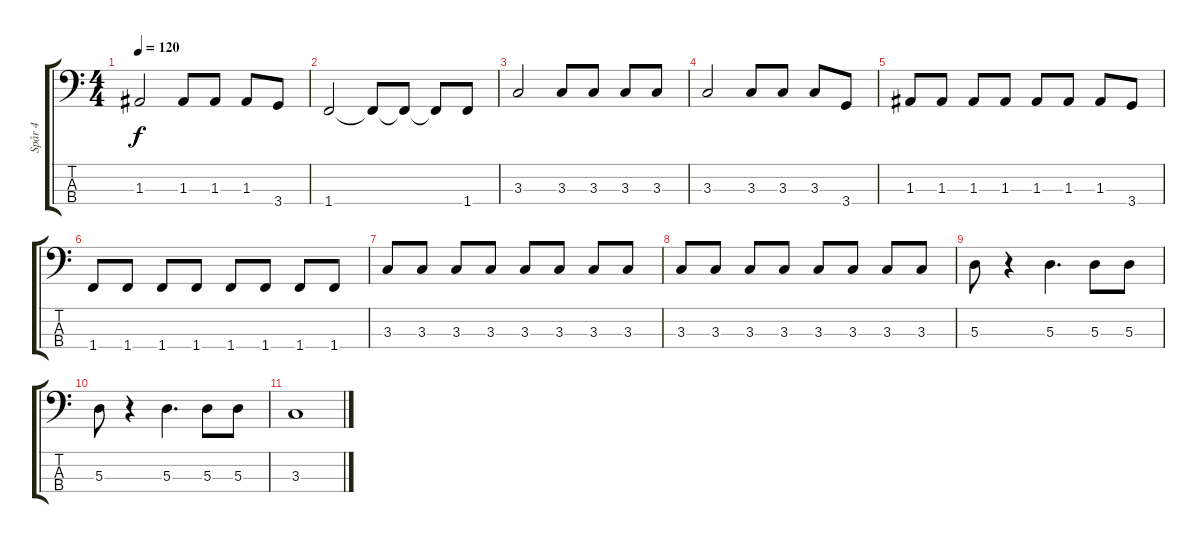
\track ("Spår 4" "Spår 4") {instrument electricbassfinger}
\staff {score tabs}
\tuning (G2 D2 A1 E1) {hide}
\ts (4 4)
\tempo 120
\clef f4
\ks c
1.3.2{dy f} 1.3.8 1.3.8 1.3.8 3.4.8 |
1.4.2 1.4{t}.8 1.4{t}.8 1.4{t}.8 1.4.8 |
3.3.2 3.3.8 3.3.8 3.3.8 3.3.8 |
3.3.2 3.3.8 3.3.8 3.3.8 3.4.8 |
1.3.8 1.3.8 1.3.8 1.3.8 1.3.8 1.3.8 1.3.8 3.4.8 |
1.4.8 1.4.8 1.4.8 1.4.8 1.4.8 1.4.8 1.4.8 1.4.8 |
3.3.8 3.3.8 3.3.8 3.3.8 3.3.8 3.3.8 3.3.8 3.3.8 |
3.3.8 3.3.8 3.3.8 3.3.8 3.3.8 3.3.8 3.3.8 3.3.8 |
5.3.8 r.4 5.3.4{d} 5.3.8 5.3.8 |
5.3.8 r.4 5.3.4{d} 5.3.8 5.3.8 |
3.3.1
